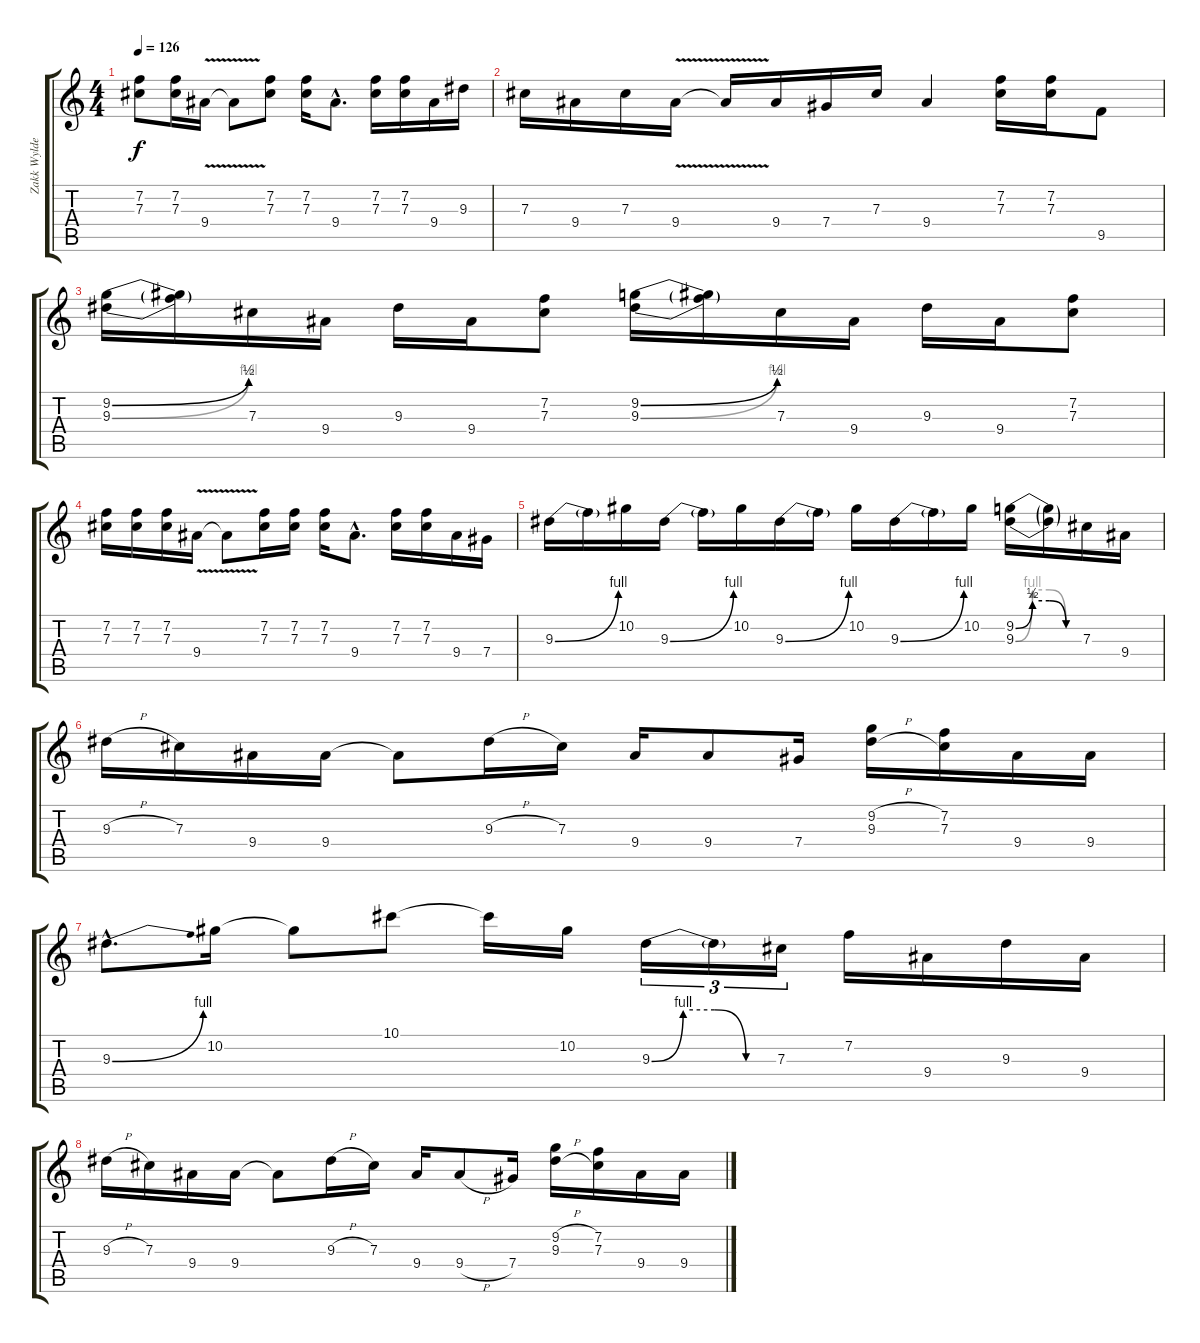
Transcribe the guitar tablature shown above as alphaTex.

\track ("Zakk Wylde" "Zakk Wylde") {instrument overdrivenguitar}
\staff {score tabs}
\tuning (Eb4 Bb3 Gb3 Db3 Ab2 Eb2) {hide}
\ts (4 4)
\tempo 126
\clef g2
\ks c
(7.2 7.3).8{dy f} (7.2 7.3).16 9.4{v}.16 9.4{t}.8 (7.2 7.3).8 (7.2 7.3).16 9.4{hac}.8{d} (7.2 7.3).16 (7.2 7.3).16 9.4.16 9.3.16 |
7.3.16 9.4.16 7.3.16 9.4{v}.16 9.4{t}.16 9.4.16 7.4.16 7.3.16 9.4.4 (7.2 7.3).16 (7.2 7.3).16 9.5.8 |
(9.2{be (bend 0 0 60 2)} 9.3{be (bend 0 0 60 4)}).16 (9.2{t} 9.3{t}).16 7.3.16 9.4.16 9.3.16 9.4.16 (7.2 7.3).8 (9.2{be (bend 0 0 60 2)} 9.3{be (bend 0 0 60 4)}).16 (9.2{t} 9.3{t}).16 7.3.16 9.4.16 9.3.16 9.4.16 (7.2 7.3).8 |
(7.2 7.3).16 (7.2 7.3).16 (7.2 7.3).16 9.4{v}.16 9.4{t}.8 (7.2 7.3).16 (7.2 7.3).16 (7.2 7.3).16 9.4{hac}.8{d} (7.2 7.3).16 (7.2 7.3).16 9.4.16 7.4.16 |
9.3{be (bend 0 0 60 4)}.16 9.3{t}.16 10.2.16 9.3{be (bend 0 0 60 4)}.16 9.3{t}.16 10.2.16 9.3{be (bend 0 0 60 4)}.16 9.3{t}.16 10.2.16 9.3{be (bend 0 0 60 4)}.16 9.3{t}.16 10.2.16 (9.2{be (custom 0 0 15 2 30 2 45 0 60 0)} 9.3{be (custom 0 0 15 4 30 4 45 0 60 0)}).16 (9.2{t} 9.3{t}).16 7.3.16 9.4.16 |
9.3{h}.16 7.3.16 9.4.16 9.4.16 9.4{t}.8 9.3{h}.16 7.3.16 9.4.16 9.4.8 7.4.16 (9.2{h} 9.3{h}).16 (7.2 7.3).16 9.4.16 9.4.16 |
9.3{be (bend 0 0 60 4) hac}.8{d} 10.2.16 10.2{t}.8 10.1.8 10.1{t}.16 10.2.16 9.3{be (custom 0 0 15 4 30 4 45 0 60 0)}.16{tu (3 2)} 9.3{t}.16{tu (3 2)} 7.3.16{tu (3 2)} 7.2.16 9.4.16 9.3.16 9.4.16 |
9.3{h}.16 7.3.16 9.4.16 9.4.16 9.4{t}.8 9.3{h}.16 7.3.16 9.4.16 9.4{h}.8 7.4.16 (9.2{h} 9.3{h}).16 (7.2 7.3).16 9.4.16 9.4.16
